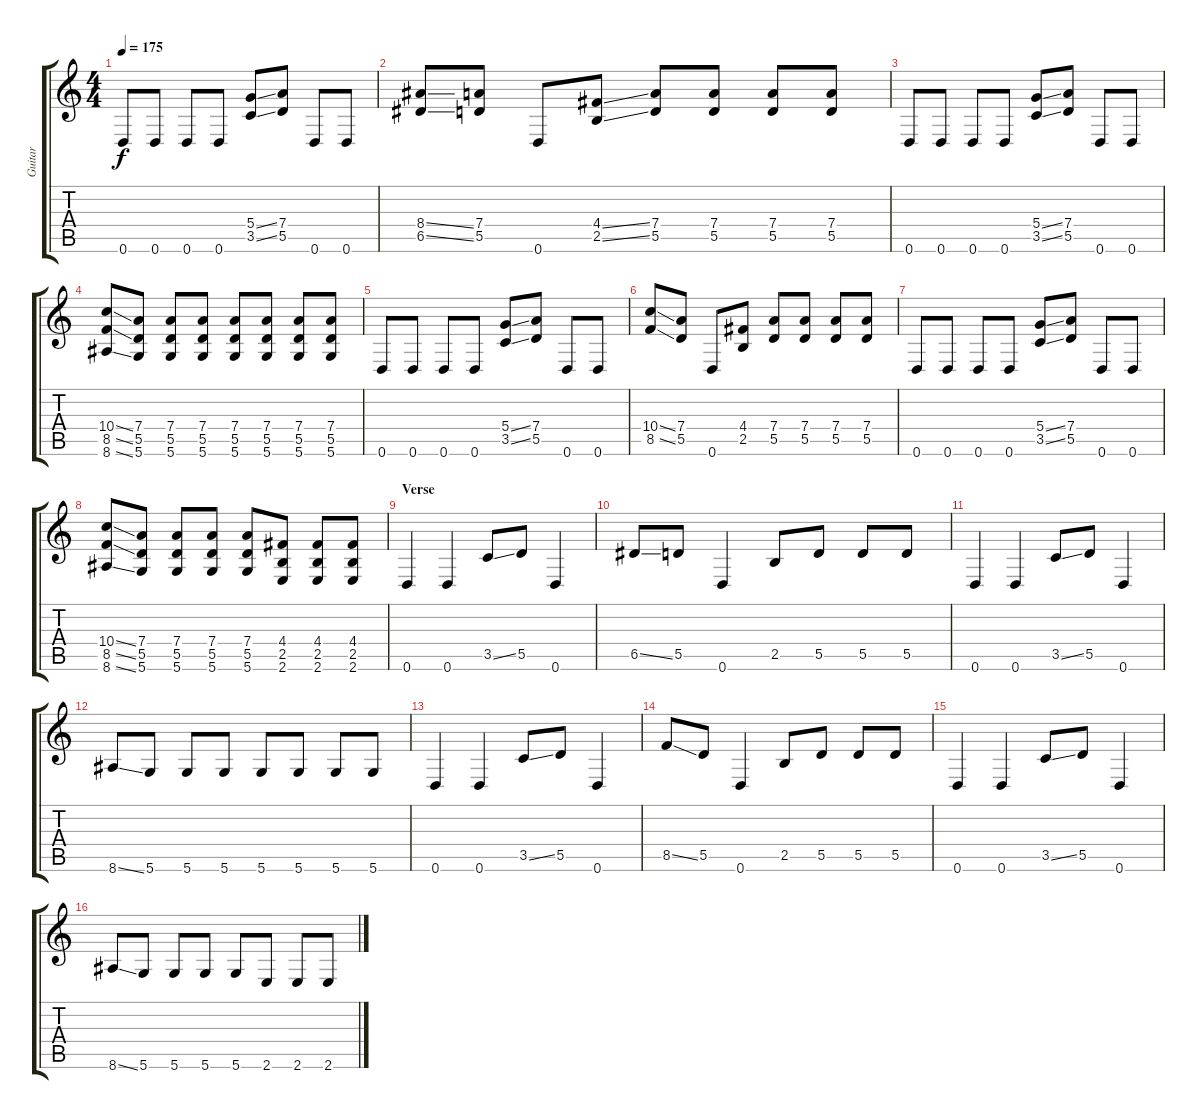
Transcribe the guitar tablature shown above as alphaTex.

\track ("Guitar" "Guitar") {instrument distortionguitar}
\staff {score tabs}
\tuning (E4 B3 G3 D3 A2 D2) {hide}
\ts (4 4)
\tempo 175
\clef g2
\ks c
0.6.8{dy f} 0.6.8 0.6.8 0.6.8 (5.4{ss} 3.5{ss}).8 (7.4 5.5).8 0.6.8 0.6.8 |
(8.4{ss} 6.5{ss}).8 (7.4 5.5).8 0.6.8 (4.4{ss} 2.5{ss}).8 (7.4 5.5).8 (7.4 5.5).8 (7.4 5.5).8 (7.4 5.5).8 |
0.6.8 0.6.8 0.6.8 0.6.8 (5.4{ss} 3.5{ss}).8 (7.4 5.5).8 0.6.8 0.6.8 |
(10.4{ss} 8.5{ss} 8.6{ss}).8 (7.4 5.5 5.6).8 (7.4 5.5 5.6).8 (7.4 5.5 5.6).8 (7.4 5.5 5.6).8 (7.4 5.5 5.6).8 (7.4 5.5 5.6).8 (7.4 5.5 5.6).8 |
0.6.8 0.6.8 0.6.8 0.6.8 (5.4{ss} 3.5{ss}).8 (7.4 5.5).8 0.6.8 0.6.8 |
(10.4{ss} 8.5{ss}).8 (7.4 5.5).8 0.6.8 (4.4 2.5).8 (7.4 5.5).8 (7.4 5.5).8 (7.4 5.5).8 (7.4 5.5).8 |
0.6.8 0.6.8 0.6.8 0.6.8 (5.4{ss} 3.5{ss}).8 (7.4 5.5).8 0.6.8 0.6.8 |
(10.4{ss} 8.5{ss} 8.6{ss}).8 (7.4 5.5 5.6).8 (7.4 5.5 5.6).8 (7.4 5.5 5.6).8 (7.4 5.5 5.6).8 (4.4 2.5 2.6).8 (4.4 2.5 2.6).8 (4.4 2.5 2.6).8 |
\section ("" "Verse")
0.6.4 0.6.4 3.5{ss}.8 5.5.8 0.6.4 |
6.5{ss}.8 5.5.8 0.6.4 2.5.8 5.5.8 5.5.8 5.5.8 |
0.6.4 0.6.4 3.5{ss}.8 5.5.8 0.6.4 |
8.6{ss}.8 5.6.8 5.6.8 5.6.8 5.6.8 5.6.8 5.6.8 5.6.8 |
0.6.4 0.6.4 3.5{ss}.8 5.5.8 0.6.4 |
8.5{ss}.8 5.5.8 0.6.4 2.5.8 5.5.8 5.5.8 5.5.8 |
0.6.4 0.6.4 3.5{ss}.8 5.5.8 0.6.4 |
8.6{ss}.8 5.6.8 5.6.8 5.6.8 5.6.8 2.6.8 2.6.8 2.6.8
